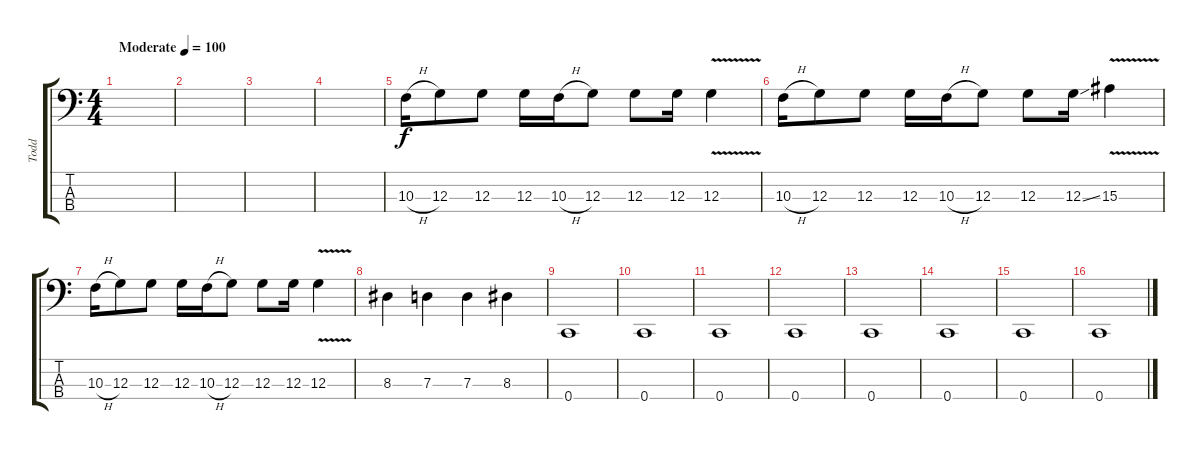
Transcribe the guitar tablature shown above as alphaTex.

\track ("Todd" "Todd") {instrument electricbassfinger}
\staff {score tabs}
\tuning (G2 C2 G1 C1) {hide}
\ts (4 4)
\tempo (100 "Moderate")
\clef f4
\ks c
|
|
|
|
10.3{h}.16 12.3.8 12.3.8 12.3.16 10.3{h}.16 12.3.8 12.3.8 12.3.16 12.3{v}.4 |
10.3{h}.16 12.3.8 12.3.8 12.3.16 10.3{h}.16 12.3.8 12.3.8 12.3{ss}.16 15.3{v}.4 |
10.3{h}.16 12.3.8 12.3.8 12.3.16 10.3{h}.16 12.3.8 12.3.8 12.3.16 12.3{v}.4 |
8.3.4 7.3.4 7.3.4 8.3.4 |
0.4.1 |
0.4.1 |
0.4.1 |
0.4.1 |
0.4.1 |
0.4.1 |
0.4.1 |
0.4.1
